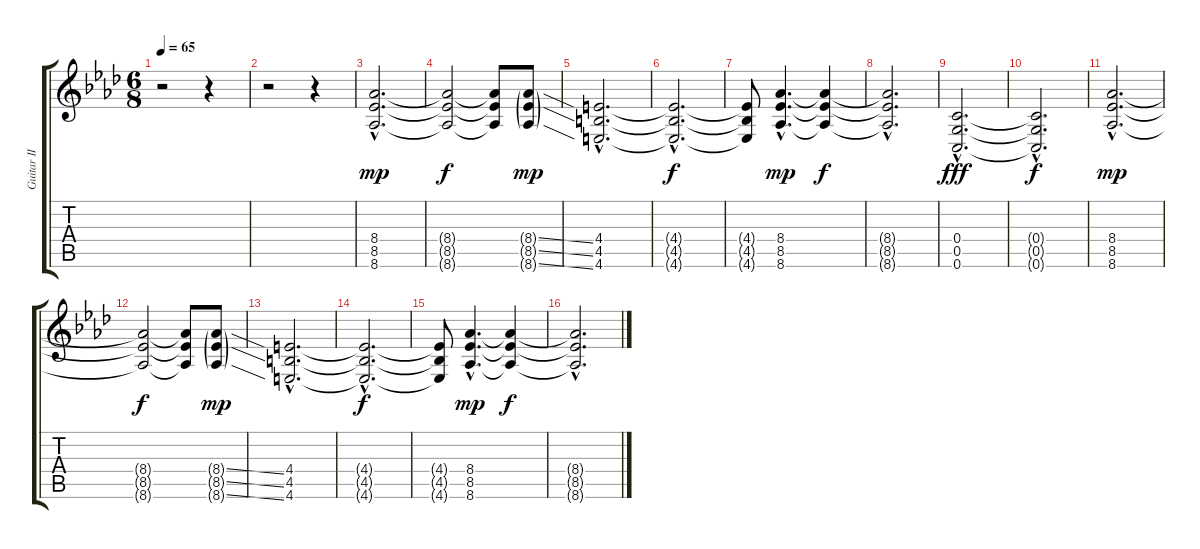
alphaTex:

\track ("Guitar II" "Guitar II") {instrument distortionguitar}
\staff {score tabs}
\tuning (D4 A3 F3 C3 G2 C2) {hide}
\ts (6 8)
\tempo 65
\clef g2
\ks ab
r.2{dy f} r.4 |
r.2 r.4 |
(8.4{hac} 8.5{hac} 8.6{hac}).2{d dy mp} |
(8.4{t} 8.5{t} 8.6{t}).2{dy f} (8.4{t} 8.5{t} 8.6{t}).8 (8.4{ss g} 8.5{ss g} 8.6{ss g}).8{dy mp} |
(4.4{hac} 4.5{hac} 4.6{hac}).2{d} |
(4.4{hac t} 4.5{hac t} 4.6{hac t}).2{d dy f} |
(4.4{t} 4.5{t} 4.6{t}).8 (8.4{hac} 8.5{hac} 8.6{hac}).4{d dy mp} (8.4{t} 8.5{t} 8.6{t}).4{dy f} |
(8.4{hac t} 8.5{hac t} 8.6{hac t}).2{d} |
(0.4{hac} 0.5{hac} 0.6{hac}).2{d dy fff} |
(0.4{hac t} 0.5{hac t} 0.6{hac t}).2{d dy f} |
(8.4{hac} 8.5{hac} 8.6{hac}).2{d dy mp} |
(8.4{t} 8.5{t} 8.6{t}).2{dy f} (8.4{t} 8.5{t} 8.6{t}).8 (8.4{ss g} 8.5{ss g} 8.6{ss g}).8{dy mp} |
(4.4{hac} 4.5{hac} 4.6{hac}).2{d} |
(4.4{hac t} 4.5{hac t} 4.6{hac t}).2{d dy f} |
(4.4{t} 4.5{t} 4.6{t}).8 (8.4{hac} 8.5{hac} 8.6{hac}).4{d dy mp} (8.4{t} 8.5{t} 8.6{t}).4{dy f} |
(8.4{hac t} 8.5{hac t} 8.6{hac t}).2{d}
